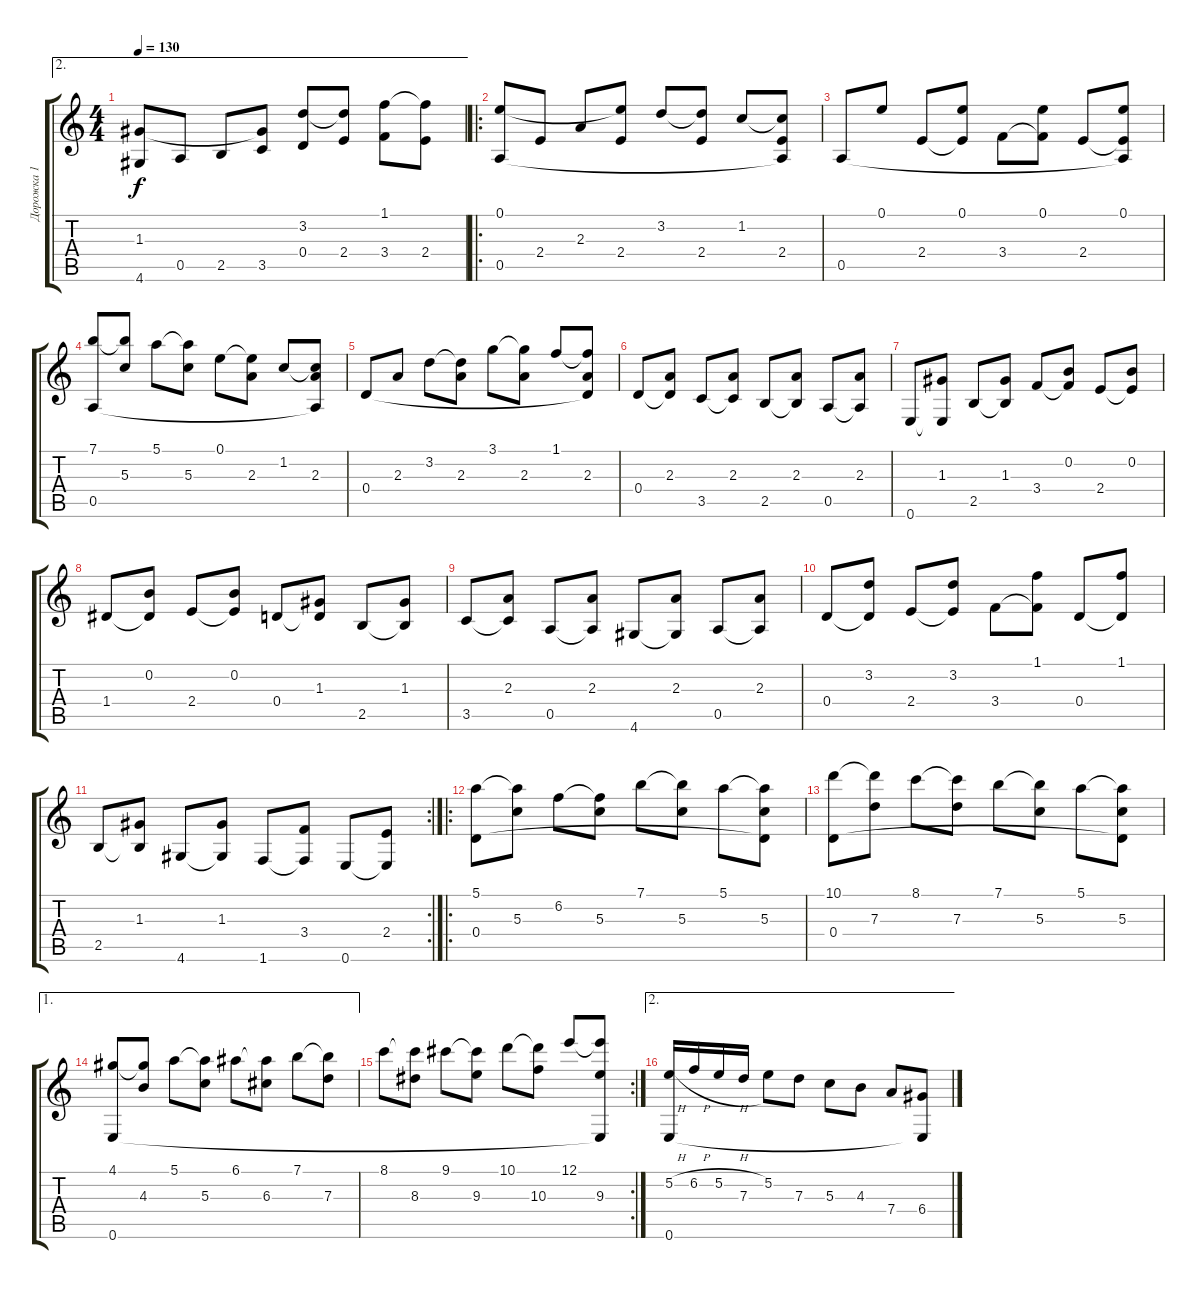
\track ("Дорожка 1" "Дорожка 1") {instrument acousticguitarnylon}
\staff {score tabs}
\tuning (E4 B3 G3 D3 A2 E2) {hide}
\ae 2
\ts (4 4)
\tempo 130
\clef g2
\ks aminor
(1.3 4.6).8{dy f} 0.5.8 2.5.8 (1.3{t} 3.5).8 (3.2 0.4).8 (3.2{t} 2.4).8 (1.1 3.4).8 (1.1{t} 2.4).8 |
\ro
(0.1 0.5).8 2.4.8 2.3.8 (0.1{t} 2.4).8 3.2.8 (3.2{t} 2.4).8 1.2.8 (1.2{t} 2.4 0.5{t}).8 |
0.5.8 0.1.8 2.4.8 (0.1 2.4{t}).8 3.4.8 (0.1 3.4{t}).8 2.4.8 (0.1 2.4{t} 0.5{t}).8 |
(7.1 0.5).8 (7.1{t} 5.3).8 5.1.8 (5.1{t} 5.3).8 0.1.8 (0.1{t} 2.3).8 1.2.8 (1.2{t} 2.3 0.5{t}).8 |
0.4.8 2.3.8 3.2.8 (3.2{t} 2.3).8 3.1.8 (3.1{t} 2.3).8 1.1.8 (1.1{t} 2.3 0.4{t}).8 |
0.4.8 (2.3 0.4{t}).8 3.5.8 (2.3 3.5{t}).8 2.5.8 (2.3 2.5{t}).8 0.5.8 (2.3 0.5{t}).8 |
0.6.8 (1.3 0.6{t}).8 2.5.8 (1.3 2.5{t}).8 3.4.8 (0.2 3.4{t}).8 2.4.8 (0.2 2.4{t}).8 |
1.4.8 (0.2 1.4{t}).8 2.4.8 (0.2 2.4{t}).8 0.4.8 (1.3 0.4{t}).8 2.5.8 (1.3 2.5{t}).8 |
3.5.8 (2.3 3.5{t}).8 0.5.8 (2.3 0.5{t}).8 4.6.8 (2.3 4.6{t}).8 0.5.8 (2.3 0.5{t}).8 |
0.4.8 (3.2 0.4{t}).8 2.4.8 (3.2 2.4{t}).8 3.4.8 (1.1 3.4{t}).8 0.4.8 (1.1 0.4{t}).8 |
\rc 2
2.5.8 (1.3 2.5{t}).8 4.6.8 (1.3 4.6{t}).8 1.6.8 (3.4 1.6{t}).8 0.6.8 (2.4 0.6{t}).8 |
\ro
(5.1 0.4).8 (5.1{t} 5.3).8 6.2.8 (6.2{t} 5.3).8 7.1.8 (7.1{t} 5.3).8 5.1.8 (5.1{t} 5.3 0.4{t}).8 |
(10.1 0.4).8 (10.1{t} 7.3).8 8.1.8 (8.1{t} 7.3).8 7.1.8 (7.1{t} 5.3).8 5.1.8 (5.1{t} 5.3 0.4{t}).8 |
\ae 1
(4.1 0.6).8 (4.1{t} 4.3).8 5.1.8 (5.1{t} 5.3).8 6.1.8 (6.1{t} 6.3).8 7.1.8 (7.1{t} 7.3).8 |
\rc 2
8.1.8 (8.1{t} 8.3).8 9.1.8 (9.1{t} 9.3).8 10.1.8 (10.1{t} 10.3).8 12.1.8 (12.1{t} 9.3 0.6{t}).8 |
\ae 2
(5.2{h} 0.6).16 6.2{h}.16 5.2{h}.16 7.3.16 5.2.8 7.3.8 5.3.8 4.3.8 7.4.8 (6.4 0.6{t}).8
